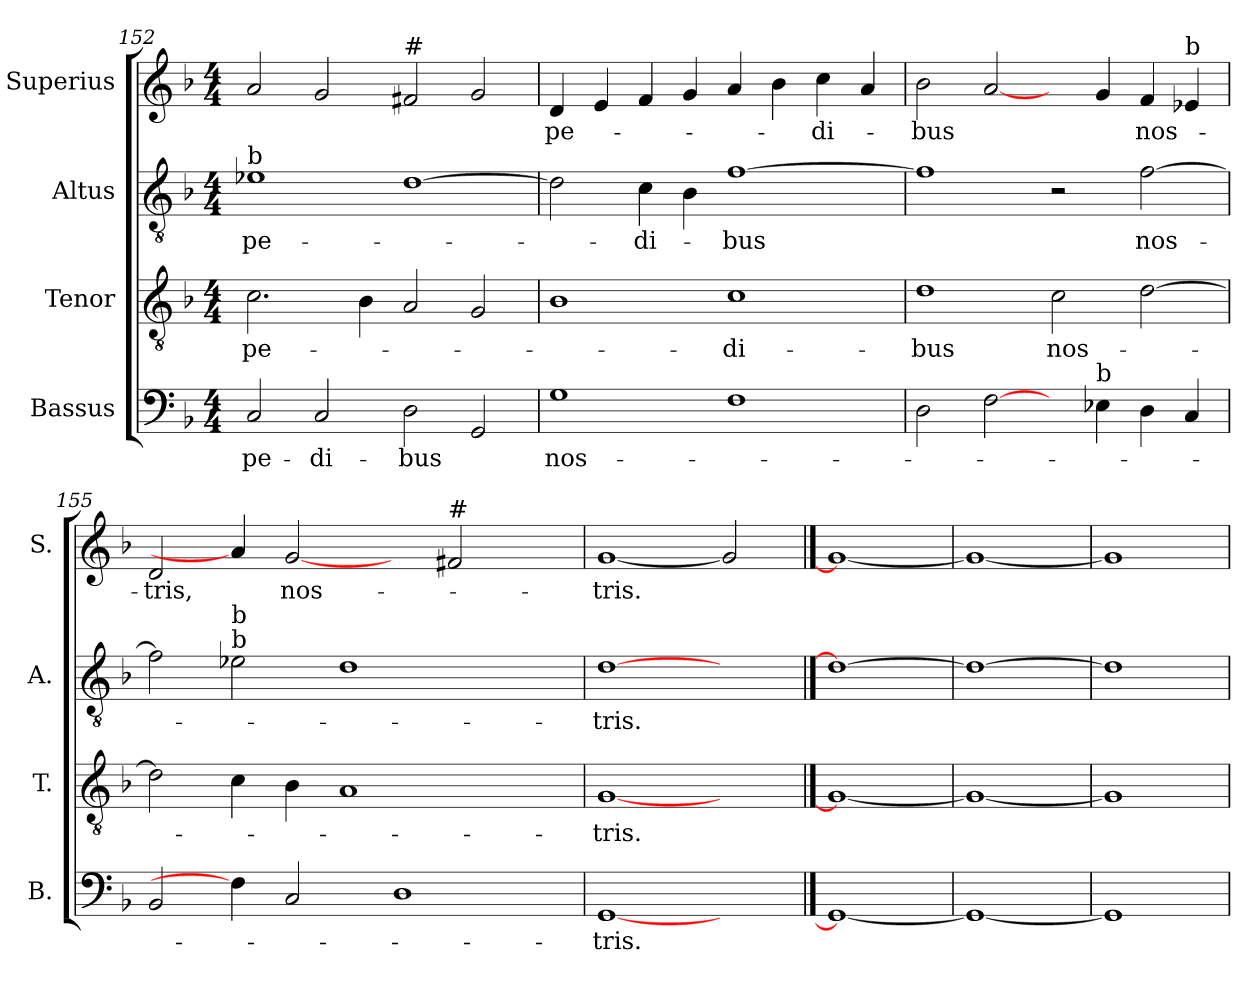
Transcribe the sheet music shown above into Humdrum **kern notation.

**kern	**text	**kern	**text	**kern	**text	**kern	**text
*part4	*part4	*part3	*part3	*part2	*part2	*part1	*part1
*staff4	*staff4	*staff3	*staff3	*staff2	*staff2	*staff1	*staff1
*I"Bassus	*	*I"Tenor	*	*I"Altus	*	*I"Superius	*
*I'B.	*	*I'T.	*	*I'A.	*	*I'S.	*
!!LO:LB:g=z
*clefF4	*	*clefGv2	*	*clefGv2	*	*clefG2	*
*	*	*ITrd7c12	*	*ITrd7c12	*	*	*
*k[b-]	*	*k[b-]	*	*k[b-]	*	*k[b-]	*
*F:	*	*F:	*	*F:	*	*F:	*
*M4/4	*	*M4/4	*	*M4/4	*	*M4/4	*
=152	=152	=152	=152	=152	=152	=152	=152
!	!LO:LY:b:color=#000000	!	!	!	!	!	!
!	!	!	!LO:LY:b:color=#000000	!	!	!	!
!	!	!	!	!LO:TX:a:t=b	!	!	!
!	!	!	!	!	!LO:LY:b:color=#000000	!	!
2Ci/	pe-	2.Ci\	pe-	1E-i	pe-	2ai/	.
!	!LO:LY:b:color=#000000	!	!	!	!	!	!
2Ci/	-di-	.	.	.	.	2gi/	.
.	.	4BB-i\	.	.	.	.	.
!	!	!	!	!	!	!LO:TX:a:t=#	!
!	!LO:LY:b:color=#000000	!	!	!	!	!	!
2Di\	-bus	2AAi/	.	[>1Di	.	2f#i/	.
2GGi/	.	2GGi/	.	.	.	2gi/	.
=153	=153	=153	=153	=153	=153	=153	=153
!	!LO:LY:b:color=#000000	!	!	!	!	!	!
!	!	!	!	!	!	!	!LO:LY:b:color=#000000
1Gi	nos-	1BB-i	.	2Di\]	.	4di/	pe-
.	.	.	.	.	.	4ei/	.
!	!	!	!	!	!LO:LY:b:color=#000000	!	!
.	.	.	.	4Ci\	-di-	4fi/	.
.	.	.	.	4BB-i\	.	4gi/	.
!	!	!	!LO:LY:b:color=#000000	!	!	!	!
!	!	!	!	!	!LO:LY:b:color=#000000	!	!
1Fi	.	1Ci	-di-	[>1Fi	-bus	4ai/	.
.	.	.	.	.	.	4b-i\	.
!	!	!	!	!	!	!	!LO:LY:b:color=#000000
.	.	.	.	.	.	4cci\	-di-
.	.	.	.	.	.	4ai/	.
=154	=154	=154	=154	=154	=154	=154	=154
!	!	!	!LO:LY:b:color=#000000	!	!	!	!
!	!	!	!	!	!	!	!LO:LY:b:color=#000000
2Di\	.	1Di	-bus	1Fi]	.	2b-i\	-bus
[2Fi\	.	.	.	.	.	[2ai/	.
!	!	!	!LO:LY:b:color=#000000	!	!	!	!
4ryy	.	2Ci\	nos-	2r	.	4ryy	.
!LO:TX:a:t=b	!	!	!	!	!	!	!
4E-i\	.	.	.	.	.	4gi/	.
!	!	!	!	!	!LO:LY:b:color=#000000	!	!
!	!	!	!	!	!	!	!LO:LY:b:color=#000000
4Di\	.	[>2Di\	.	[>2Fi\	nos-	4fi/	nos-
!	!	!	!	!	!	!LO:TX:a:t=b	!
4Ci/	.	.	.	.	.	4e-i/	.
=155	=155	=155	=155	=155	=155	=155	=155
!	!	!	!	!	!	!	!LO:LY:b:color=#000000
2BB-i/	.	2Di\]	.	2Fi\]	.	2di/	-tris,
!	!	!	!	!LO:TX:a:t=b	!	!	!
!	!	!	!	!LO:TX:a:t=b	!	!	!
4Fi\]	.	4Ci\	.	2E-i\	.	4ai/]	.
!	!	!	!	!	!	!	!LO:LY:b:color=#000000
2Ci/	.	4BB-i\	.	.	.	[2gi	nos-
.	.	1AAi	.	1Di	.	.	.
1Di	.	.	.	.	.	4ryy	.
!	!	!	!	!	!	!LO:TX:a:t=#	!
.	.	.	.	.	.	2f#i/	.
.	.	4ryy	.	4ryy	.	4ryy	.
=156	=156	=156	=156	=156	=156	=156	=156
!	!LO:LY:b:color=#000000	!	!	!	!	!	!
!	!	!	!LO:LY:b:color=#000000	!	!	!	!
!	!	!	!	!	!LO:LY:b:color=#000000	!	!
!	!	!	!	!	!	!	!LO:LY:b:color=#000000
[1GGi	-tris.	[1GGi	-tris.	[1Di	-tris.	[1gi	-tris.
2ryy	.	2ryy	.	2ryy	.	2gi]	.
==157	==157	==157	==157	==157	==157	==157	==157
1GGi_	.	1GGi_	.	1Di_	.	1gi_	.
=158	=158	=158	=158	=158	=158	=158	=158
1GGi_	.	1GGi_	.	1Di_	.	1gi_	.
=159	=159	=159	=159	=159	=159	=159	=159
1GGi]	.	1GGi]	.	1Di]	.	1gi]	.
=	=	=	=	=	=	=	=
*-	*-	*-	*-	*-	*-	*-	*-
